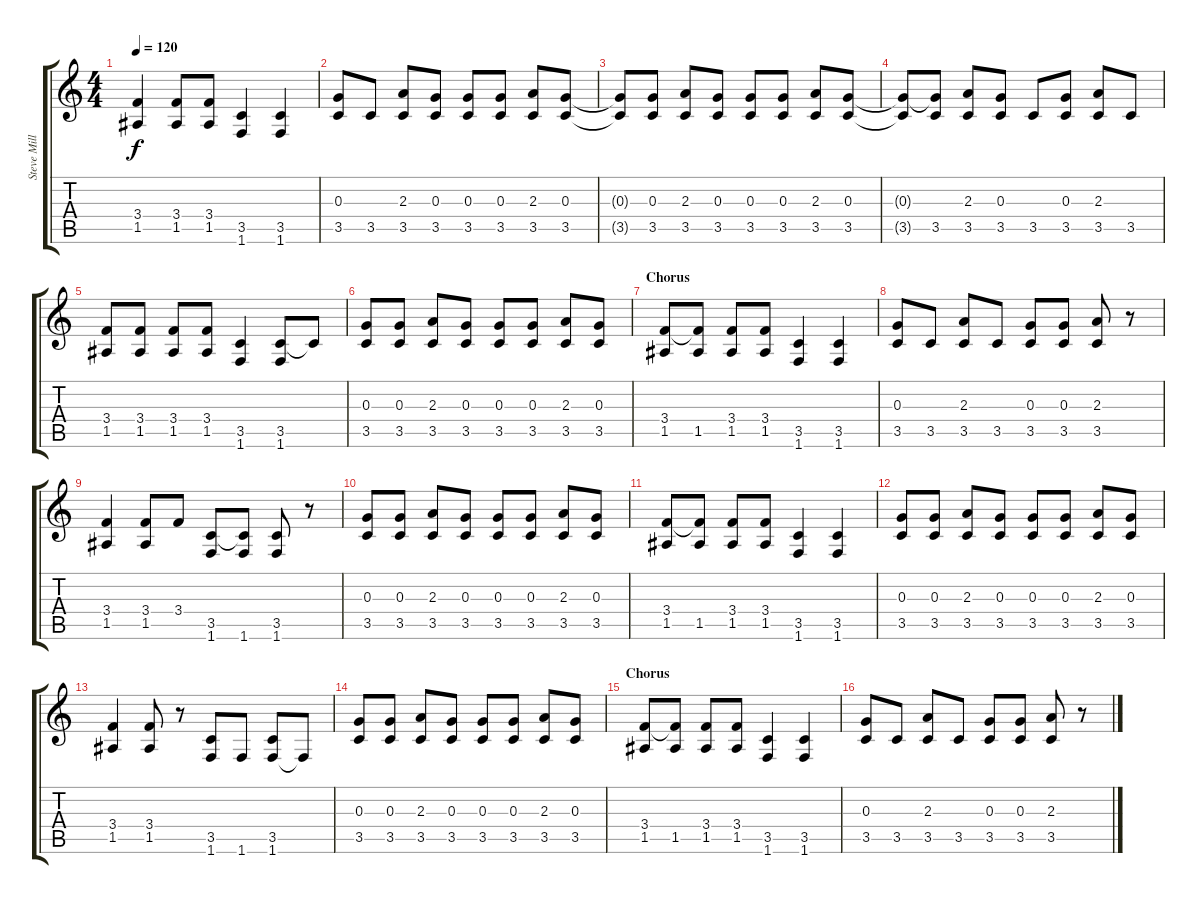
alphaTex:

\track ("Steve Miller lead" "Steve Mill") {instrument overdrivenguitar}
\staff {score tabs}
\tuning (E4 B3 G3 D3 A2 E2) {hide}
\ts (4 4)
\tempo 120
\clef g2
\ks c
(3.4 1.5).4{dy f} (3.4 1.5).8 (3.4 1.5).8 (3.5 1.6).4 (3.5 1.6).4 |
(0.3 3.5).8 3.5.8 (2.3 3.5).8 (0.3 3.5).8 (0.3 3.5).8 (0.3 3.5).8 (2.3 3.5).8 (0.3 3.5).8 |
(0.3{t} 3.5{t}).8 (0.3 3.5).8 (2.3 3.5).8 (0.3 3.5).8 (0.3 3.5).8 (0.3 3.5).8 (2.3 3.5).8 (0.3 3.5).8 |
(0.3{t} 3.5{t}).8 (0.3{t} 3.5).8 (2.3 3.5).8 (0.3 3.5).8 3.5.8 (0.3 3.5).8 (2.3 3.5).8 3.5.8 |
(3.4 1.5).8 (3.4 1.5).8 (3.4 1.5).8 (3.4 1.5).8 (3.5 1.6).4 (3.5 1.6).8 3.5{t}.8 |
(0.3 3.5).8 (0.3 3.5).8 (2.3 3.5).8 (0.3 3.5).8 (0.3 3.5).8 (0.3 3.5).8 (2.3 3.5).8 (0.3 3.5).8 |
\section ("" "Chorus")
(3.4 1.5).8 (3.4{t} 1.5).8 (3.4 1.5).8 (3.4 1.5).8 (3.5 1.6).4 (3.5 1.6).4 |
(0.3 3.5).8 3.5.8 (2.3 3.5).8 3.5.8 (0.3 3.5).8 (0.3 3.5).8 (2.3 3.5).8 r.8 |
(3.4 1.5).4 (3.4 1.5).8 3.4.8 (3.5 1.6).8 (3.5{t} 1.6).8 (3.5 1.6).8 r.8 |
(0.3 3.5).8 (0.3 3.5).8 (2.3 3.5).8 (0.3 3.5).8 (0.3 3.5).8 (0.3 3.5).8 (2.3 3.5).8 (0.3 3.5).8 |
(3.4 1.5).8 (3.4{t} 1.5).8 (3.4 1.5).8 (3.4 1.5).8 (3.5 1.6).4 (3.5 1.6).4 |
(0.3 3.5).8 (0.3 3.5).8 (2.3 3.5).8 (0.3 3.5).8 (0.3 3.5).8 (0.3 3.5).8 (2.3 3.5).8 (0.3 3.5).8 |
(3.4 1.5).4 (3.4 1.5).8 r.8 (3.5 1.6).8 1.6.8 (3.5 1.6).8 1.6{t}.8 |
(0.3 3.5).8 (0.3 3.5).8 (2.3 3.5).8 (0.3 3.5).8 (0.3 3.5).8 (0.3 3.5).8 (2.3 3.5).8 (0.3 3.5).8 |
\section ("" "Chorus")
(3.4 1.5).8 (3.4{t} 1.5).8 (3.4 1.5).8 (3.4 1.5).8 (3.5 1.6).4 (3.5 1.6).4 |
(0.3 3.5).8 3.5.8 (2.3 3.5).8 3.5.8 (0.3 3.5).8 (0.3 3.5).8 (2.3 3.5).8 r.8
